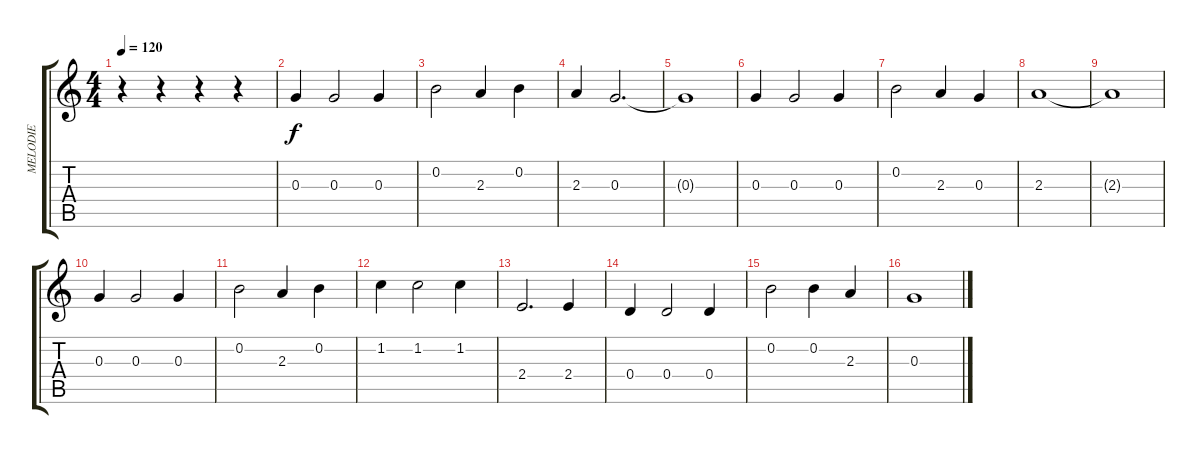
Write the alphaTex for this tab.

\track ("MELODIE" "MELODIE") {instrument acousticguitarsteel}
\staff {score tabs}
\tuning (E4 B3 G3 D3 A2 E2) {hide}
\ts (4 4)
\tempo 120
\clef g2
\ks c
r.4{dy f instrument acousticguitarsteel} r.4 r.4 r.4 |
0.3.4 0.3.2 0.3.4 |
0.2.2 2.3.4 0.2.4 |
2.3.4 0.3.2{d} |
0.3{t}.1 |
0.3.4 0.3.2 0.3.4 |
0.2.2 2.3.4 0.3.4 |
2.3.1 |
2.3{t}.1 |
0.3.4 0.3.2 0.3.4 |
0.2.2 2.3.4 0.2.4 |
1.2.4 1.2.2 1.2.4 |
2.4.2{d} 2.4.4 |
0.4.4 0.4.2 0.4.4 |
0.2.2 0.2.4 2.3.4 |
0.3.1
